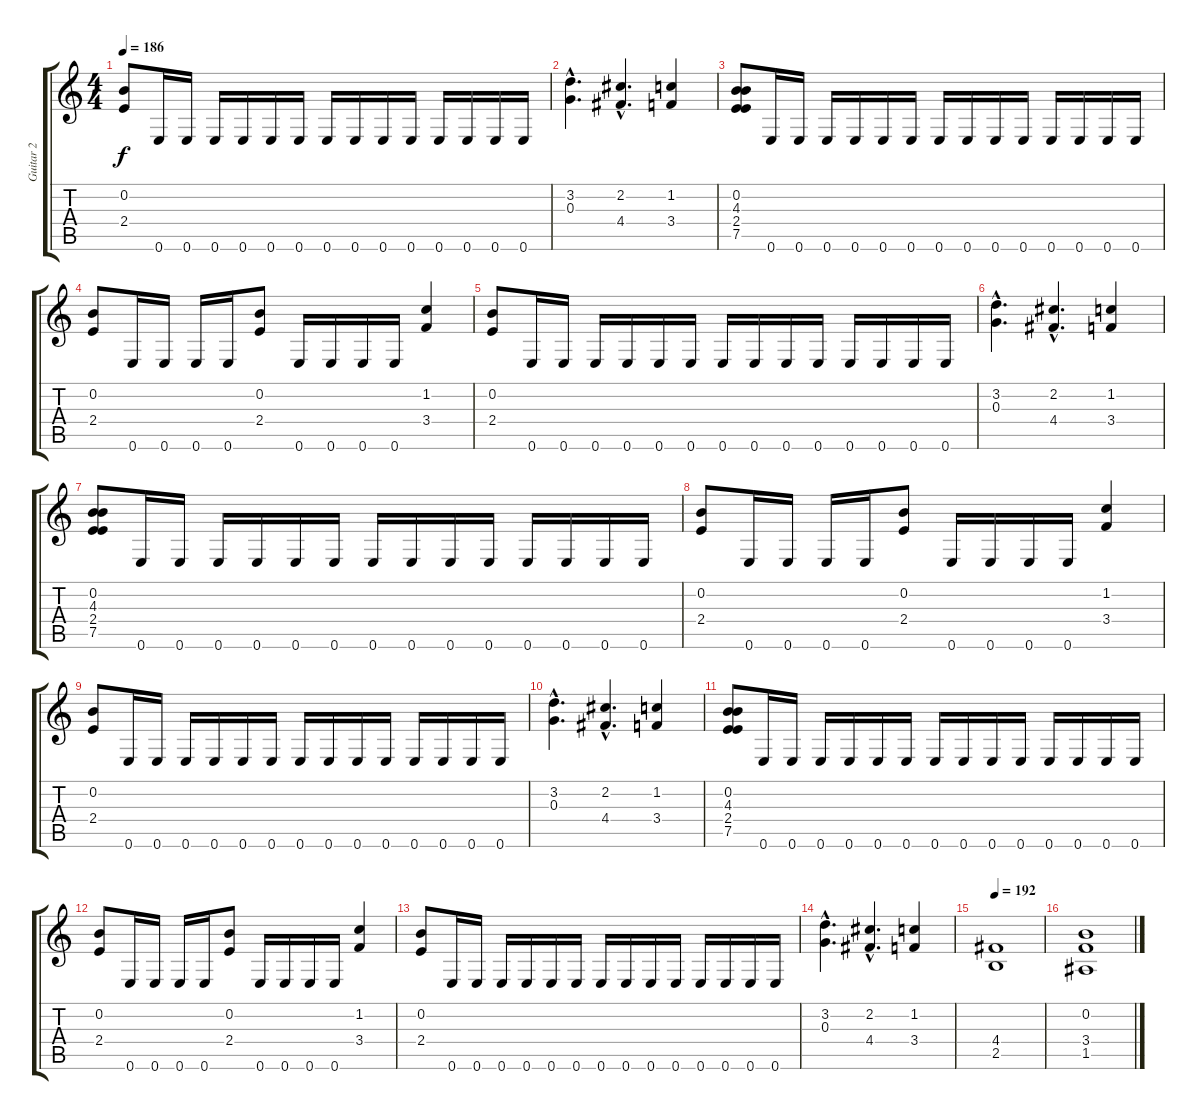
\track ("Guitar 2 " "Guitar 2 ") {instrument distortionguitar}
\staff {score tabs}
\tuning (E4 B3 G3 D3 A2 E2) {hide}
\ts (4 4)
\tempo 186
\clef g2
\ks c
(0.2 2.4).8{dy f} 0.6.16 0.6.16 0.6.16 0.6.16 0.6.16 0.6.16 0.6.16 0.6.16 0.6.16 0.6.16 0.6.16 0.6.16 0.6.16 0.6.16 |
(3.2{hac} 0.3{hac}).4{d} (2.2{hac} 4.4{hac}).4{d} (1.2 3.4).4 |
(0.2 4.3 2.4 7.5).8 0.6.16 0.6.16 0.6.16 0.6.16 0.6.16 0.6.16 0.6.16 0.6.16 0.6.16 0.6.16 0.6.16 0.6.16 0.6.16 0.6.16 |
(0.2 2.4).8 0.6.16 0.6.16 0.6.16 0.6.16 (0.2 2.4).8 0.6.16 0.6.16 0.6.16 0.6.16 (1.2 3.4).4 |
(0.2 2.4).8 0.6.16 0.6.16 0.6.16 0.6.16 0.6.16 0.6.16 0.6.16 0.6.16 0.6.16 0.6.16 0.6.16 0.6.16 0.6.16 0.6.16 |
(3.2{hac} 0.3{hac}).4{d} (2.2{hac} 4.4{hac}).4{d} (1.2 3.4).4 |
(0.2 4.3 2.4 7.5).8 0.6.16 0.6.16 0.6.16 0.6.16 0.6.16 0.6.16 0.6.16 0.6.16 0.6.16 0.6.16 0.6.16 0.6.16 0.6.16 0.6.16 |
(0.2 2.4).8 0.6.16 0.6.16 0.6.16 0.6.16 (0.2 2.4).8 0.6.16 0.6.16 0.6.16 0.6.16 (1.2 3.4).4 |
(0.2 2.4).8 0.6.16 0.6.16 0.6.16 0.6.16 0.6.16 0.6.16 0.6.16 0.6.16 0.6.16 0.6.16 0.6.16 0.6.16 0.6.16 0.6.16 |
(3.2{hac} 0.3{hac}).4{d} (2.2{hac} 4.4{hac}).4{d} (1.2 3.4).4 |
(0.2 4.3 2.4 7.5).8 0.6.16 0.6.16 0.6.16 0.6.16 0.6.16 0.6.16 0.6.16 0.6.16 0.6.16 0.6.16 0.6.16 0.6.16 0.6.16 0.6.16 |
(0.2 2.4).8 0.6.16 0.6.16 0.6.16 0.6.16 (0.2 2.4).8 0.6.16 0.6.16 0.6.16 0.6.16 (1.2 3.4).4 |
(0.2 2.4).8 0.6.16 0.6.16 0.6.16 0.6.16 0.6.16 0.6.16 0.6.16 0.6.16 0.6.16 0.6.16 0.6.16 0.6.16 0.6.16 0.6.16 |
(3.2{hac} 0.3{hac}).4{d} (2.2{hac} 4.4{hac}).4{d} (1.2 3.4).4 |
\tempo 192
(4.4 2.5).1 |
(0.2 3.4 1.5).1
